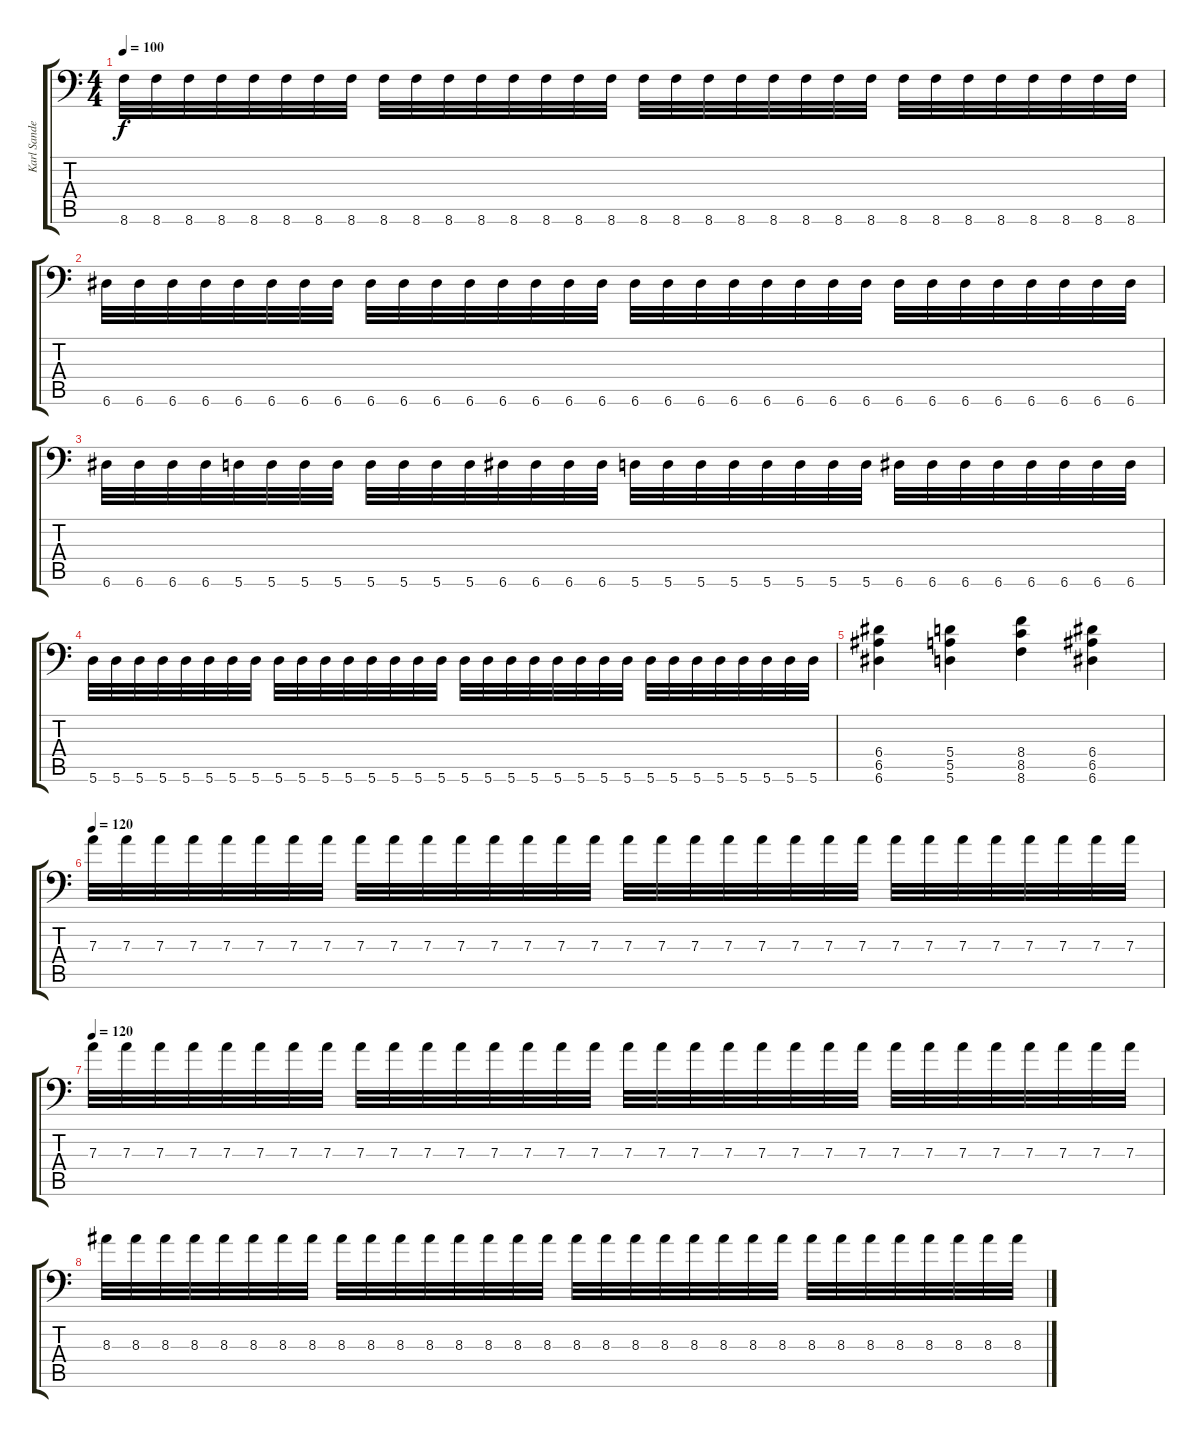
\track ("Karl Sanders" "Karl Sande") {instrument distortionguitar}
\staff {score tabs}
\tuning (B3 Gb3 D3 A2 E2 A1) {hide}
\ts (4 4)
\tempo 100
\clef f4
\ks c
8.6.32{dy f} 8.6.32 8.6.32 8.6.32 8.6.32 8.6.32 8.6.32 8.6.32 8.6.32 8.6.32 8.6.32 8.6.32 8.6.32 8.6.32 8.6.32 8.6.32 8.6.32 8.6.32 8.6.32 8.6.32 8.6.32 8.6.32 8.6.32 8.6.32 8.6.32 8.6.32 8.6.32 8.6.32 8.6.32 8.6.32 8.6.32 8.6.32 |
6.6.32 6.6.32 6.6.32 6.6.32 6.6.32 6.6.32 6.6.32 6.6.32 6.6.32 6.6.32 6.6.32 6.6.32 6.6.32 6.6.32 6.6.32 6.6.32 6.6.32 6.6.32 6.6.32 6.6.32 6.6.32 6.6.32 6.6.32 6.6.32 6.6.32 6.6.32 6.6.32 6.6.32 6.6.32 6.6.32 6.6.32 6.6.32 |
6.6.32 6.6.32 6.6.32 6.6.32 5.6.32 5.6.32 5.6.32 5.6.32 5.6.32 5.6.32 5.6.32 5.6.32 6.6.32 6.6.32 6.6.32 6.6.32 5.6.32 5.6.32 5.6.32 5.6.32 5.6.32 5.6.32 5.6.32 5.6.32 6.6.32 6.6.32 6.6.32 6.6.32 6.6.32 6.6.32 6.6.32 6.6.32 |
5.6.32 5.6.32 5.6.32 5.6.32 5.6.32 5.6.32 5.6.32 5.6.32 5.6.32 5.6.32 5.6.32 5.6.32 5.6.32 5.6.32 5.6.32 5.6.32 5.6.32 5.6.32 5.6.32 5.6.32 5.6.32 5.6.32 5.6.32 5.6.32 5.6.32 5.6.32 5.6.32 5.6.32 5.6.32 5.6.32 5.6.32 5.6.32 |
(6.4 6.5 6.6).4 (5.4 5.5 5.6).4 (8.4 8.5 8.6).4 (6.4 6.5 6.6).4 |
\tempo 120
7.3.32 7.3.32 7.3.32 7.3.32 7.3.32 7.3.32 7.3.32 7.3.32 7.3.32 7.3.32 7.3.32 7.3.32 7.3.32 7.3.32 7.3.32 7.3.32 7.3.32 7.3.32 7.3.32 7.3.32 7.3.32 7.3.32 7.3.32 7.3.32 7.3.32 7.3.32 7.3.32 7.3.32 7.3.32 7.3.32 7.3.32 7.3.32 |
\tempo 120
7.3.32 7.3.32 7.3.32 7.3.32 7.3.32 7.3.32 7.3.32 7.3.32 7.3.32 7.3.32 7.3.32 7.3.32 7.3.32 7.3.32 7.3.32 7.3.32 7.3.32 7.3.32 7.3.32 7.3.32 7.3.32 7.3.32 7.3.32 7.3.32 7.3.32 7.3.32 7.3.32 7.3.32 7.3.32 7.3.32 7.3.32 7.3.32 |
8.3.32 8.3.32 8.3.32 8.3.32 8.3.32 8.3.32 8.3.32 8.3.32 8.3.32 8.3.32 8.3.32 8.3.32 8.3.32 8.3.32 8.3.32 8.3.32 8.3.32 8.3.32 8.3.32 8.3.32 8.3.32 8.3.32 8.3.32 8.3.32 8.3.32 8.3.32 8.3.32 8.3.32 8.3.32 8.3.32 8.3.32 8.3.32
